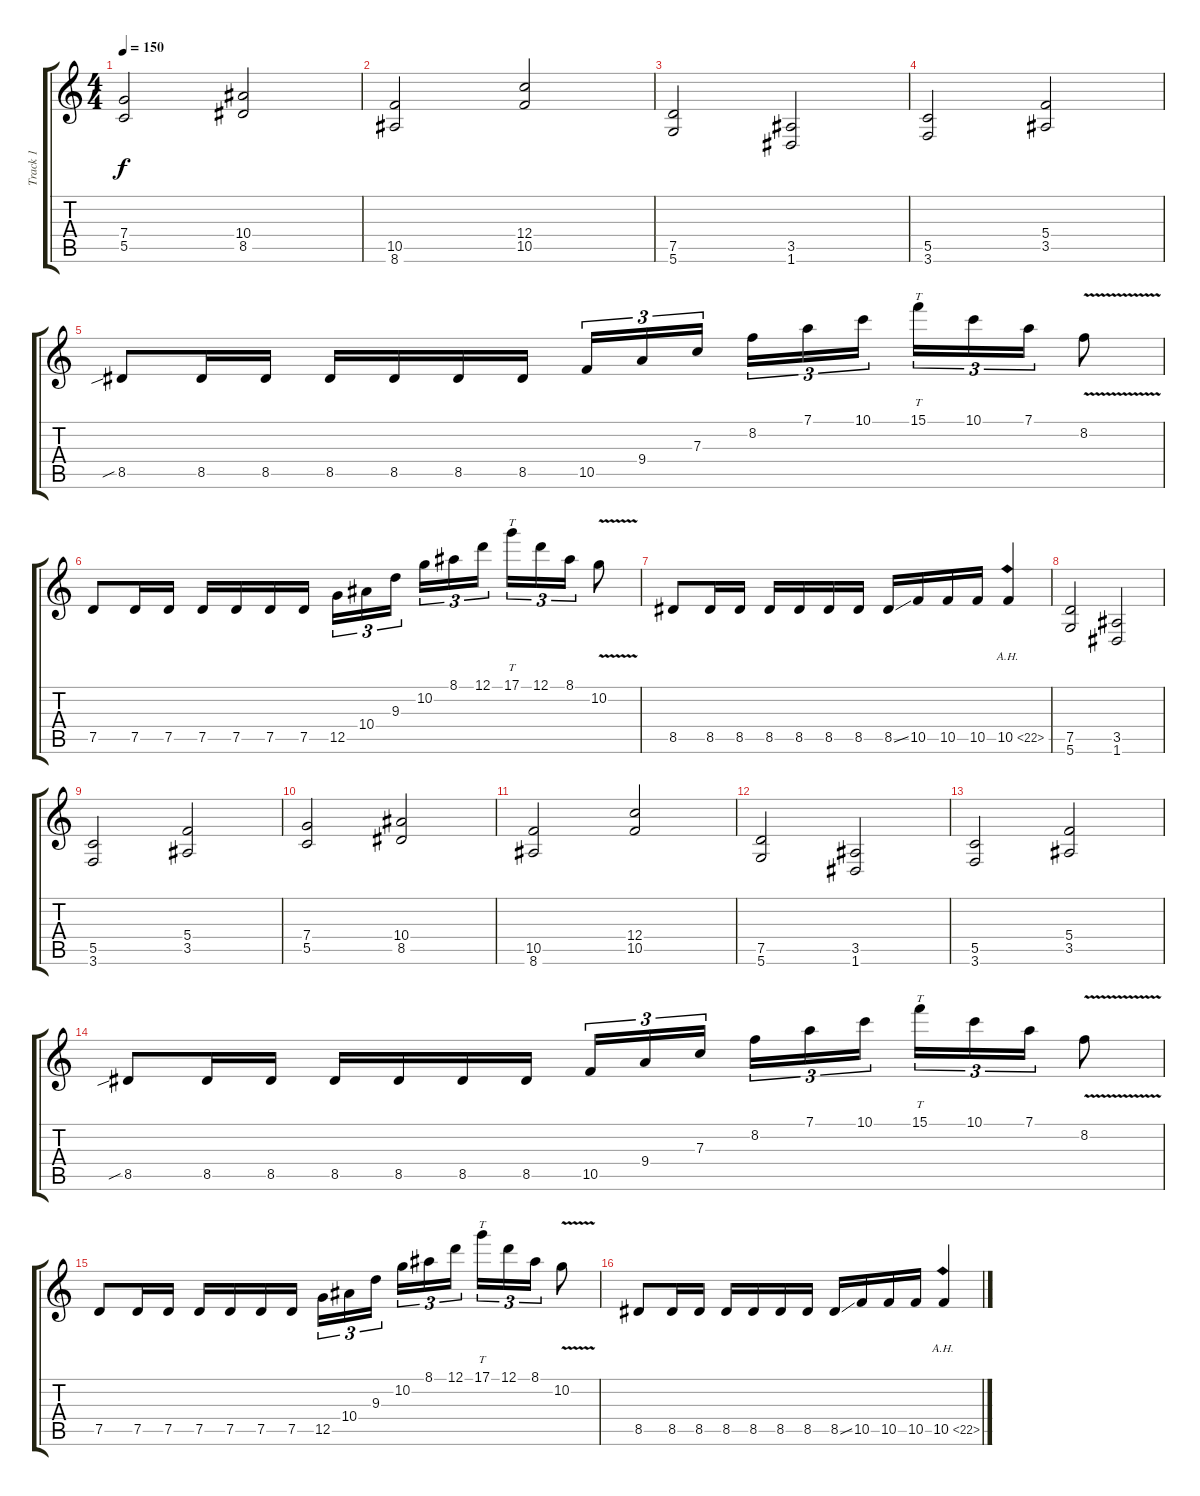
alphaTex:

\track ("Track 1" "Track 1") {instrument distortionguitar}
\staff {score tabs}
\tuning (D4 A3 F3 C3 G2 D2) {hide}
\ts (4 4)
\tempo 150
\clef g2
\ks c
(7.4 5.5).2{dy f} (10.4 8.5).2 |
(10.5 8.6).2 (12.4 10.5).2 |
(7.5 5.6).2 (3.5 1.6).2 |
(5.5 3.6).2 (5.4 3.5).2 |
8.5{sib}.8 8.5.16 8.5.16 8.5.16 8.5.16 8.5.16 8.5.16 10.5.16{tu (3 2)} 9.4.16{tu (3 2)} 7.3.16{tu (3 2) beam splitsecondary} 8.2.16{tu (3 2)} 7.1.16{tu (3 2)} 10.1.16{tu (3 2)} 15.1.16{tt tu (3 2)} 10.1.16{tu (3 2)} 7.1.16{tu (3 2)} 8.2{v}.8 |
7.5.8 7.5.16 7.5.16 7.5.16 7.5.16 7.5.16 7.5.16 12.5.16{tu (3 2)} 10.4.16{tu (3 2)} 9.3.16{tu (3 2) beam splitsecondary} 10.2.16{tu (3 2)} 8.1.16{tu (3 2)} 12.1.16{tu (3 2)} 17.1.16{tt tu (3 2)} 12.1.16{tu (3 2)} 8.1.16{tu (3 2)} 10.2{v}.8 |
8.5.8 8.5.16 8.5.16 8.5.16 8.5.16 8.5.16 8.5.16 8.5{ss}.16 10.5.16 10.5.16 10.5.16 10.5{ah 12}.4 |
(7.5 5.6).2 (3.5 1.6).2 |
(5.5 3.6).2 (5.4 3.5).2 |
(7.4 5.5).2 (10.4 8.5).2 |
(10.5 8.6).2 (12.4 10.5).2 |
(7.5 5.6).2 (3.5 1.6).2 |
(5.5 3.6).2 (5.4 3.5).2 |
8.5{sib}.8 8.5.16 8.5.16 8.5.16 8.5.16 8.5.16 8.5.16 10.5.16{tu (3 2)} 9.4.16{tu (3 2)} 7.3.16{tu (3 2) beam splitsecondary} 8.2.16{tu (3 2)} 7.1.16{tu (3 2)} 10.1.16{tu (3 2)} 15.1.16{tt tu (3 2)} 10.1.16{tu (3 2)} 7.1.16{tu (3 2)} 8.2{v}.8 |
7.5.8 7.5.16 7.5.16 7.5.16 7.5.16 7.5.16 7.5.16 12.5.16{tu (3 2)} 10.4.16{tu (3 2)} 9.3.16{tu (3 2) beam splitsecondary} 10.2.16{tu (3 2)} 8.1.16{tu (3 2)} 12.1.16{tu (3 2)} 17.1.16{tt tu (3 2)} 12.1.16{tu (3 2)} 8.1.16{tu (3 2)} 10.2{v}.8 |
8.5.8 8.5.16 8.5.16 8.5.16 8.5.16 8.5.16 8.5.16 8.5{ss}.16 10.5.16 10.5.16 10.5.16 10.5{ah 12}.4
